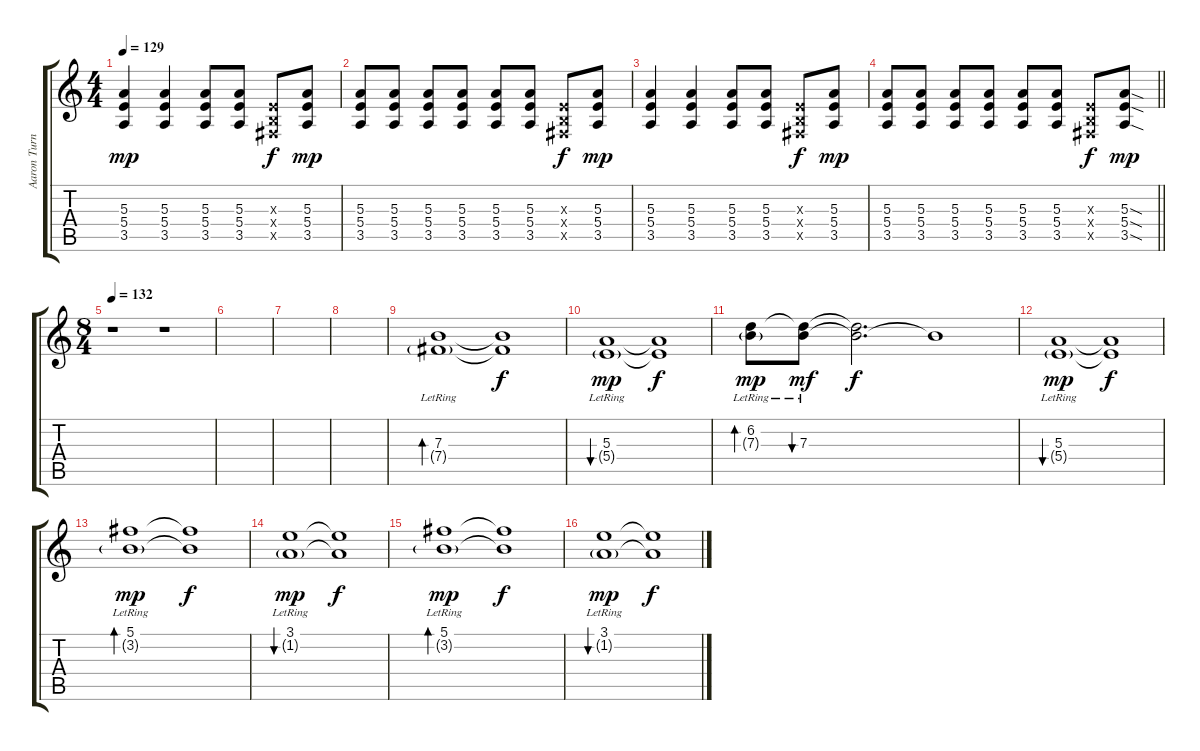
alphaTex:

\track ("Aaron Turner" "Aaron Turn") {instrument electricguitarclean}
\staff {score tabs}
\tuning (Db4 Ab3 E3 B2 Gb2 B1) {hide}
\ts (4 4)
\tempo 129
\clef g2
\ks c
(5.3 5.4 3.5).4{dy mp} (5.3 5.4 3.5).4 (5.3 5.4 3.5).8 (5.3 5.4 3.5).8 (0.3{x} 0.4{x} 0.5{x}).8{dy f} (5.3 5.4 3.5).8{dy mp} |
(5.3 5.4 3.5).8 (5.3 5.4 3.5).8 (5.3 5.4 3.5).8 (5.3 5.4 3.5).8 (5.3 5.4 3.5).8 (5.3 5.4 3.5).8 (0.3{x} 0.4{x} 0.5{x}).8{dy f} (5.3 5.4 3.5).8{dy mp} |
(5.3 5.4 3.5).4 (5.3 5.4 3.5).4 (5.3 5.4 3.5).8 (5.3 5.4 3.5).8 (0.3{x} 0.4{x} 0.5{x}).8{dy f} (5.3 5.4 3.5).8{dy mp} |
\barLineRight lightlight
(5.3 5.4 3.5).8 (5.3 5.4 3.5).8 (5.3 5.4 3.5).8 (5.3 5.4 3.5).8 (5.3 5.4 3.5).8 (5.3 5.4 3.5).8 (0.3{x} 0.4{x} 0.5{x}).8{dy f} (5.3{sod} 5.4{sod} 3.5{sod}).8{dy mp} |
\ts (8 4)
\tempo 132
r.1 r.1 |
|
|
|
(7.3{lr} 7.4{g lr}).1{bd 60 volume 9 balance 1 instrument electricguitarclean} (7.3{t} 7.4{t}).1{dy f} |
(5.3{lr} 5.4{g lr}).1{bu 240 dy mp} (5.3{t} 5.4{t}).1{dy f} |
(6.2{lr} 7.3{g lr}).8{bd 240 dy mp} (6.2{t} 7.3{lr}).8{bu 240 dy mf} (6.2{t} 7.3{t}).2{d dy f} 7.3{t}.1 |
(5.3{lr} 5.4{g lr}).1{bu 240 dy mp} (5.3{t} 5.4{t}).1{dy f} |
(5.1{lr} 3.2{g lr}).1{bd 240 dy mp} (5.1{t} 3.2{t}).1{dy f} |
(3.1{lr} 1.2{g lr}).1{bu 240 dy mp} (3.1{t} 1.2{t}).1{dy f} |
(5.1{lr} 3.2{g lr}).1{bd 240 dy mp} (5.1{t} 3.2{t}).1{dy f} |
(3.1{lr} 1.2{g lr}).1{bu 240 dy mp} (3.1{t} 1.2{t}).1{dy f}
